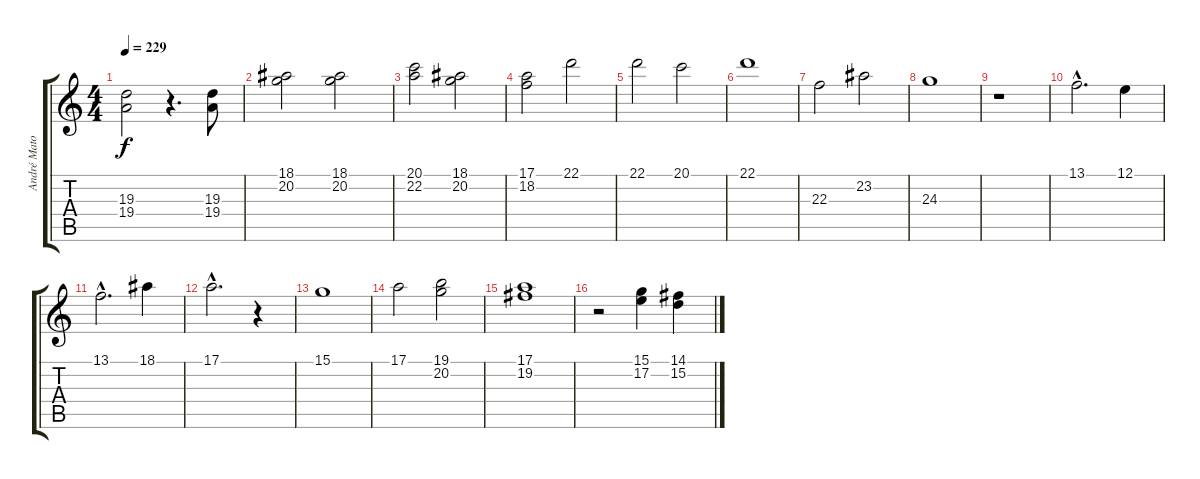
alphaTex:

\track ("André Matos (voc)" "André Mato") {instrument stringensemble1}
\staff {score tabs}
\tuning (E4 B3 G3 D3 A2 E2) {hide}
\ts (4 4)
\tempo 229
\clef g2
\ks c
(19.3 19.4).2{dy f} r.4{d} (19.3 19.4).8 |
(18.1 20.2).2 (18.1 20.2).2 |
(20.1 22.2).2 (18.1 20.2).2 |
(17.1 18.2).2 22.1.2 |
22.1.2 20.1.2 |
22.1.1 |
22.3.2 23.2.2 |
24.3.1 |
r.1 |
13.1{hac}.2{d} 12.1.4 |
13.1{hac}.2{d} 18.1.4 |
17.1{hac}.2{d} r.4 |
15.1.1 |
17.1.2 (19.1 20.2).2 |
(17.1 19.2).1 |
r.2 (15.1 17.2).4 (14.1 15.2).4
